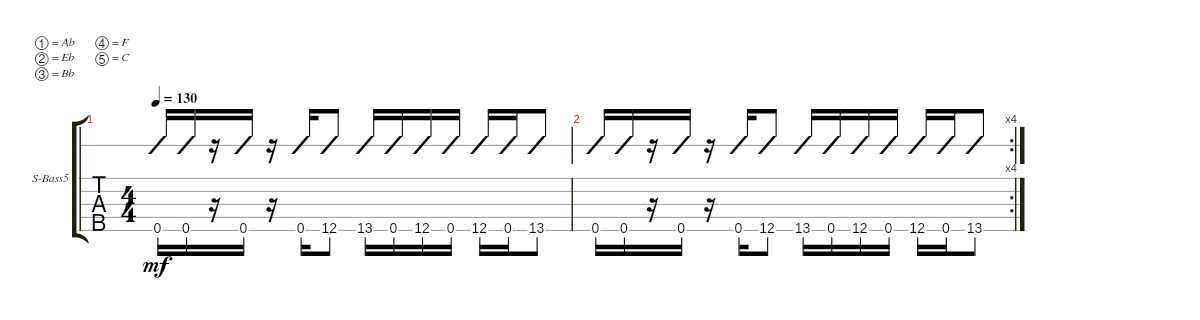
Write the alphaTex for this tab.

\bracketExtendMode groupsimilarinstruments
\firstSystemTrackNameOrientation horizontal
\otherSystemsTrackNameOrientation horizontal
\track ("Bass" "S-Bass5") {instrument synthbass2}
\staff {tabs slash}
\tuning (Ab2 Eb2 Bb1 F1 C1)
\ts (4 4)
\tempo 130
\clef f4
\ks c
0.5.16{dy mf} 0.5.16 r.16 0.5.16 r.16 0.5.16 12.5.8 13.5.16 0.5.16 12.5.16 0.5.16 12.5.16 0.5.16 13.5.8 |
\rc 4
0.5.16 0.5.16 r.16 0.5.16 r.16 0.5.16 12.5.8 13.5.16 0.5.16 12.5.16 0.5.16 12.5.16 0.5.16 13.5.8
